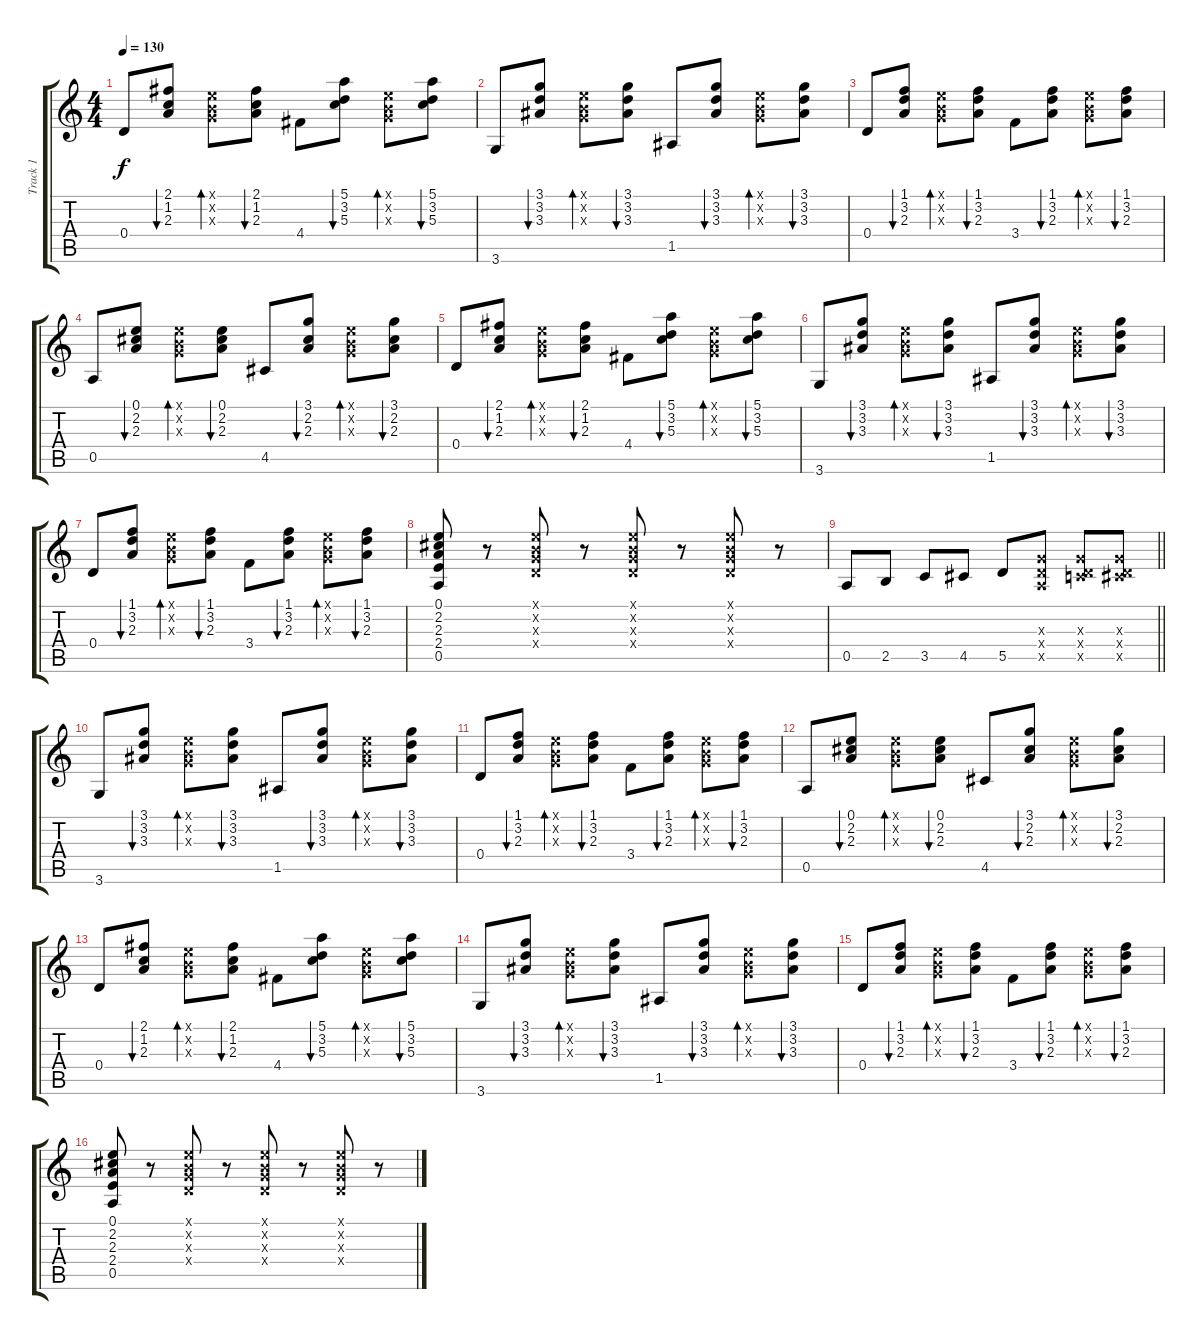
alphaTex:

\track ("Track 1" "Track 1") {instrument acousticguitarsteel}
\staff {score tabs}
\tuning (E4 B3 G3 D3 A2 E2) {hide}
\ts (4 4)
\tempo 130
\clef g2
\ks c
0.4.8{dy f} (2.1 1.2 2.3).8{bu 60} (0.1{x} 0.2{x} 0.3{x}).8{bd 60} (2.1 1.2 2.3).8{bu 60} 4.4.8 (5.1 3.2 5.3).8{bu 60} (0.1{x} 0.2{x} 0.3{x}).8{bd 60} (5.1 3.2 5.3).8{bu 60} |
3.6.8 (3.1 3.2 3.3).8{bu 60} (0.1{x} 0.2{x} 0.3{x}).8{bd 60} (3.1 3.2 3.3).8{bu 60} 1.5.8 (3.1 3.2 3.3).8{bu 60} (0.1{x} 0.2{x} 0.3{x}).8{bd 60} (3.1 3.2 3.3).8{bu 60} |
0.4.8 (1.1 3.2 2.3).8{bu 60} (0.1{x} 0.2{x} 0.3{x}).8{bd 60} (1.1 3.2 2.3).8{bu 60} 3.4.8 (1.1 3.2 2.3).8{bu 60} (0.1{x} 0.2{x} 0.3{x}).8{bd 60} (1.1 3.2 2.3).8{bu 60} |
0.5.8 (0.1 2.2 2.3).8{bu 60} (0.1{x} 0.2{x} 0.3{x}).8{bd 60} (0.1 2.2 2.3).8{bu 60} 4.5.8 (3.1 2.2 2.3).8{bu 60} (0.1{x} 0.2{x} 0.3{x}).8{bd 60} (3.1 2.2 2.3).8{bu 60} |
0.4.8 (2.1 1.2 2.3).8{bu 60} (0.1{x} 0.2{x} 0.3{x}).8{bd 60} (2.1 1.2 2.3).8{bu 60} 4.4.8 (5.1 3.2 5.3).8{bu 60} (0.1{x} 0.2{x} 0.3{x}).8{bd 60} (5.1 3.2 5.3).8{bu 60} |
3.6.8 (3.1 3.2 3.3).8{bu 60} (0.1{x} 0.2{x} 0.3{x}).8{bd 60} (3.1 3.2 3.3).8{bu 60} 1.5.8 (3.1 3.2 3.3).8{bu 60} (0.1{x} 0.2{x} 0.3{x}).8{bd 60} (3.1 3.2 3.3).8{bu 60} |
0.4.8 (1.1 3.2 2.3).8{bu 60} (0.1{x} 0.2{x} 0.3{x}).8{bd 60} (1.1 3.2 2.3).8{bu 60} 3.4.8 (1.1 3.2 2.3).8{bu 60} (0.1{x} 0.2{x} 0.3{x}).8{bd 60} (1.1 3.2 2.3).8{bu 60} |
(0.1 2.2 2.3 2.4 0.5).8 r.8 (0.1{x} 0.2{x} 0.3{x} 0.4{x}).8 r.8 (0.1{x} 0.2{x} 0.3{x} 0.4{x}).8 r.8 (0.1{x} 0.2{x} 0.3{x} 0.4{x}).8 r.8 |
\barLineRight lightlight
0.5.8 2.5.8 3.5.8 4.5.8 5.5.8 (0.3{x} 0.4{x} 0.5{x}).8 (0.3{x} 0.4{x} 3.5{x}).8 (0.3{x} 0.4{x} 4.5{x}).8 |
3.6.8 (3.1 3.2 3.3).8{bu 60} (0.1{x} 0.2{x} 0.3{x}).8{bd 60} (3.1 3.2 3.3).8{bu 60} 1.5.8 (3.1 3.2 3.3).8{bu 60} (0.1{x} 0.2{x} 0.3{x}).8{bd 60} (3.1 3.2 3.3).8{bu 60} |
0.4.8 (1.1 3.2 2.3).8{bu 60} (0.1{x} 0.2{x} 0.3{x}).8{bd 60} (1.1 3.2 2.3).8{bu 60} 3.4.8 (1.1 3.2 2.3).8{bu 60} (0.1{x} 0.2{x} 0.3{x}).8{bd 60} (1.1 3.2 2.3).8{bu 60} |
0.5.8 (0.1 2.2 2.3).8{bu 60} (0.1{x} 0.2{x} 0.3{x}).8{bd 60} (0.1 2.2 2.3).8{bu 60} 4.5.8 (3.1 2.2 2.3).8{bu 60} (0.1{x} 0.2{x} 0.3{x}).8{bd 60} (3.1 2.2 2.3).8{bu 60} |
0.4.8 (2.1 1.2 2.3).8{bu 60} (0.1{x} 0.2{x} 0.3{x}).8{bd 60} (2.1 1.2 2.3).8{bu 60} 4.4.8 (5.1 3.2 5.3).8{bu 60} (0.1{x} 0.2{x} 0.3{x}).8{bd 60} (5.1 3.2 5.3).8{bu 60} |
3.6.8 (3.1 3.2 3.3).8{bu 60} (0.1{x} 0.2{x} 0.3{x}).8{bd 60} (3.1 3.2 3.3).8{bu 60} 1.5.8 (3.1 3.2 3.3).8{bu 60} (0.1{x} 0.2{x} 0.3{x}).8{bd 60} (3.1 3.2 3.3).8{bu 60} |
0.4.8 (1.1 3.2 2.3).8{bu 60} (0.1{x} 0.2{x} 0.3{x}).8{bd 60} (1.1 3.2 2.3).8{bu 60} 3.4.8 (1.1 3.2 2.3).8{bu 60} (0.1{x} 0.2{x} 0.3{x}).8{bd 60} (1.1 3.2 2.3).8{bu 60} |
(0.1 2.2 2.3 2.4 0.5).8 r.8 (0.1{x} 0.2{x} 0.3{x} 0.4{x}).8 r.8 (0.1{x} 0.2{x} 0.3{x} 0.4{x}).8 r.8 (0.1{x} 0.2{x} 0.3{x} 0.4{x}).8 r.8
